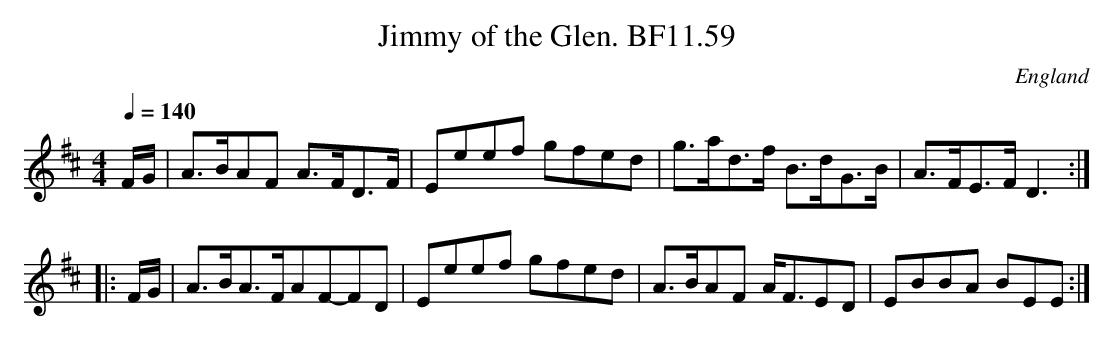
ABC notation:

X:1
T:Jimmy of the Glen. BF11.59
M:4/4
Q:1/4=140
O:England
notC:Hand of James Lishman
K:D major
F/G/|A>BAF A>FD>F|Eeef gfed|g>ad>f B>dG>B|A>FE>FD3:|!
|:F/G/|A>BA>FAF-FD|Eeef gfed|A>BAF A<FED|EBBA BEE:|
